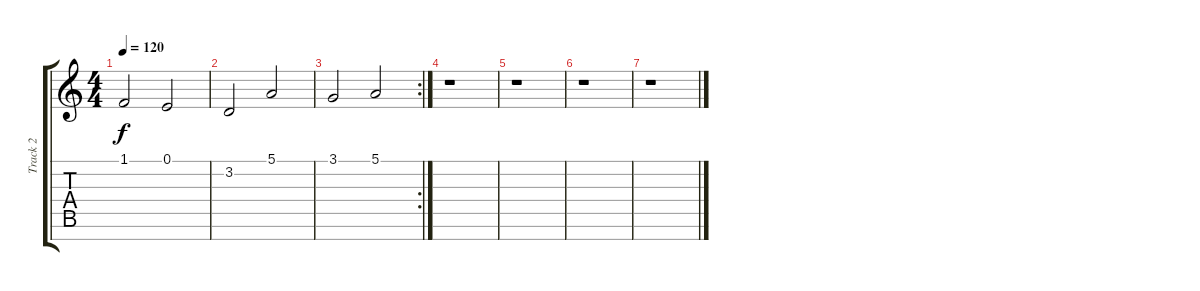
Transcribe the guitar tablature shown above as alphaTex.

\track ("Track 2" "Track 2") {instrument cello}
\staff {score tabs}
\tuning (E4 B3 G3 D3 A2 E2 B1) {hide}
\ts (4 4)
\tempo 120
\clef g2
\ks c
1.1.2{dy f} 0.1.2 |
3.2.2 5.1.2 |
\rc 2
3.1.2 5.1.2 |
r.1 |
r.1 |
r.1 |
r.1
